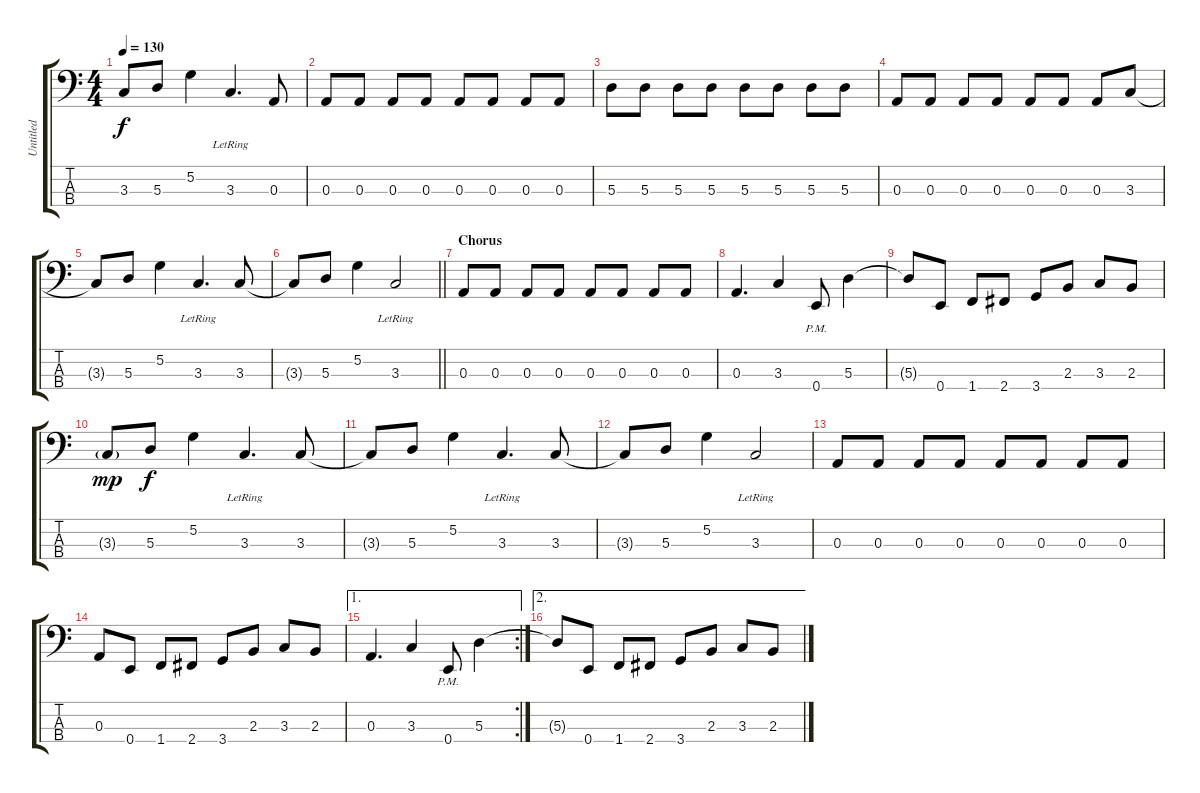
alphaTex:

\track ("Untitled" "Untitled") {instrument electricbasspick}
\staff {score tabs}
\tuning (G2 D2 A1 E1) {hide}
\ts (4 4)
\tempo 130
\clef f4
\ks c
3.3{t}.8{dy f} 5.3.8 5.2.4 3.3{lr}.4{d} 0.3.8 |
0.3.8 0.3.8 0.3.8 0.3.8 0.3.8 0.3.8 0.3.8 0.3.8 |
5.3.8 5.3.8 5.3.8 5.3.8 5.3.8 5.3.8 5.3.8 5.3.8 |
0.3.8 0.3.8 0.3.8 0.3.8 0.3.8 0.3.8 0.3.8 3.3.8 |
3.3{t}.8 5.3.8 5.2.4 3.3{lr}.4{d} 3.3.8 |
\barLineRight lightlight
3.3{t}.8 5.3.8 5.2.4 3.3{lr}.2 |
\section ("" "Chorus")
0.3.8 0.3.8 0.3.8 0.3.8 0.3.8 0.3.8 0.3.8 0.3.8 |
0.3.4{d} 3.3.4 0.4{pm}.8 5.3.4 |
5.3{t}.8 0.4.8 1.4.8 2.4.8 3.4.8 2.3.8 3.3.8 2.3.8 |
3.3{g}.8{dy mp} 5.3.8{dy f} 5.2.4 3.3{lr}.4{d} 3.3.8 |
3.3{t}.8 5.3.8 5.2.4 3.3{lr}.4{d} 3.3.8 |
3.3{t}.8 5.3.8 5.2.4 3.3{lr}.2 |
0.3.8 0.3.8 0.3.8 0.3.8 0.3.8 0.3.8 0.3.8 0.3.8 |
0.3.8 0.4.8 1.4.8 2.4.8 3.4.8 2.3.8 3.3.8 2.3.8 |
\ae 1
\rc 2
0.3.4{d} 3.3.4 0.4{pm}.8 5.3.4 |
\ae 2
5.3{t}.8 0.4.8 1.4.8 2.4.8 3.4.8 2.3.8 3.3.8 2.3.8
